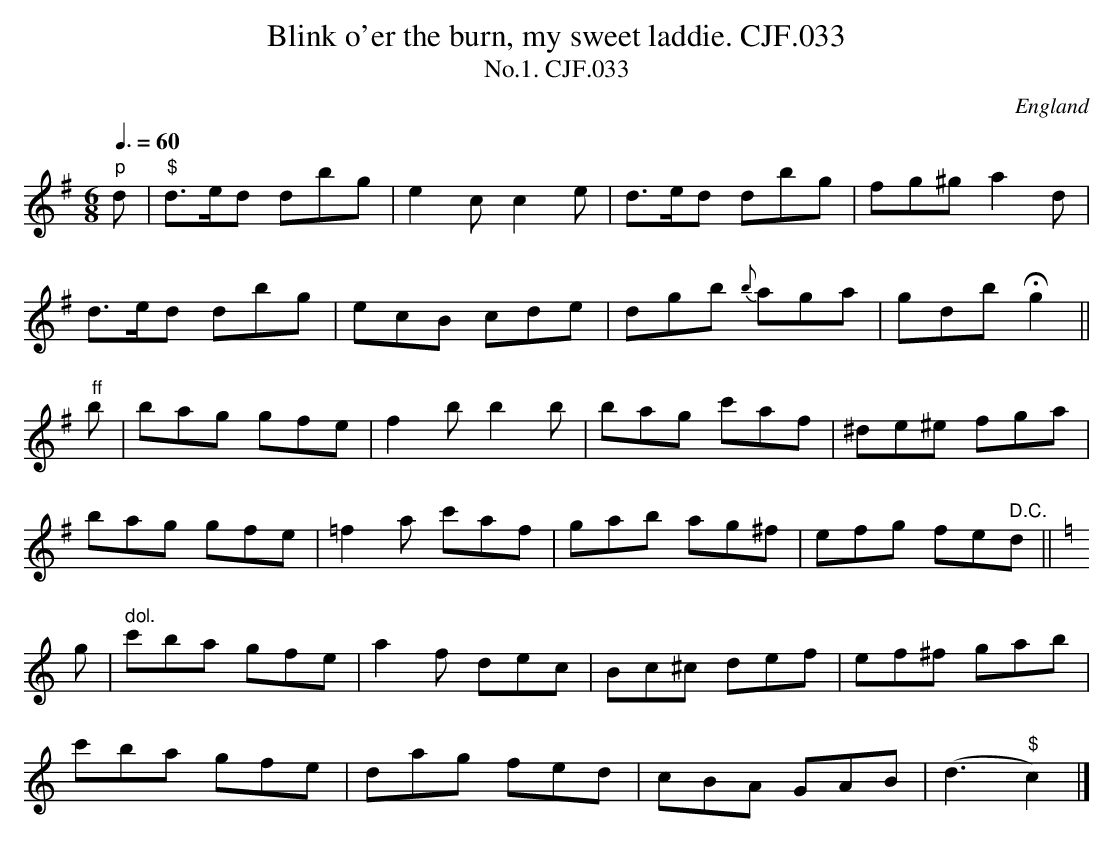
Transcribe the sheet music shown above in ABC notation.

X:1
T:Blink o'er the burn, my sweet laddie. CJF.033
T:No.1. CJF.033
O:England
M:6/8
L:1/8
Q:3/8=60
notC:J Smith
K:G major
"p"d|"$"\
d>ed dbg|e2cc2e|d>ed dbg|fg^ga2d|!
d>ed dbg|ecB cde|dgb {b}aga|gdbHg2||!
" ff"b|bag gfe|f2bb2b|bag c'af|^de^e fga|!
bag gfe|=f2a c'af|gab ag^f|efg ">"fe" D.C."d||!
K:C
g|" dol."c'ba gfe|a2f dec|Bc^c def|ef^f gab|!
c'ba gfe|dag fed|cBA GAB|(d3"$"c2)|]
